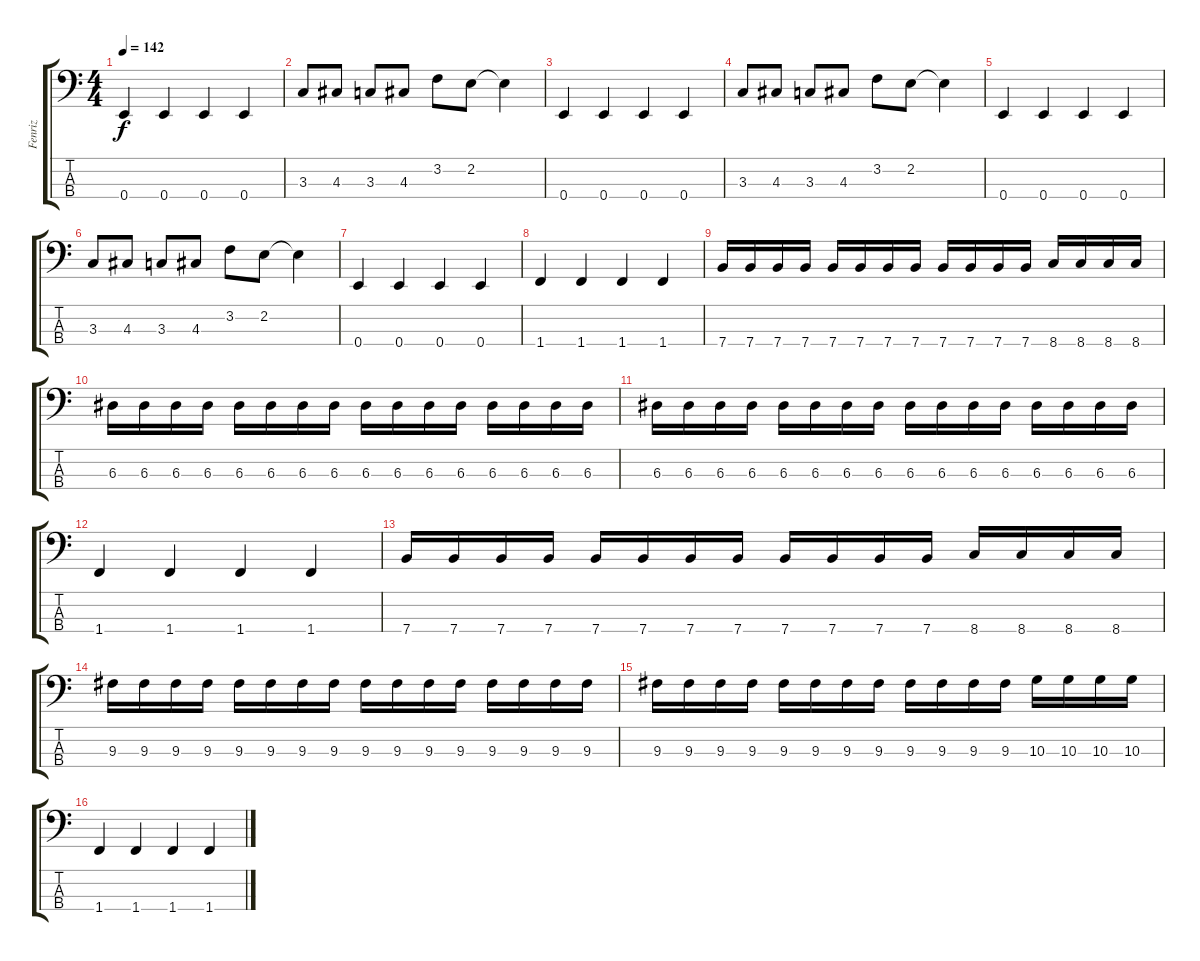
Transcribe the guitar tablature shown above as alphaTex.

\track ("Fenriz" "Fenriz") {instrument electricbassfinger}
\staff {score tabs}
\tuning (G2 D2 A1 E1) {hide}
\ts (4 4)
\tempo 142
\clef f4
\ks c
0.4.4{dy f} 0.4.4 0.4.4 0.4.4 |
3.3.8 4.3.8 3.3.8 4.3.8 3.2.8 2.2.8 2.2{t}.4 |
0.4.4 0.4.4 0.4.4 0.4.4 |
3.3.8 4.3.8 3.3.8 4.3.8 3.2.8 2.2.8 2.2{t}.4 |
0.4.4 0.4.4 0.4.4 0.4.4 |
3.3.8 4.3.8 3.3.8 4.3.8 3.2.8 2.2.8 2.2{t}.4 |
0.4.4 0.4.4 0.4.4 0.4.4 |
1.4.4 1.4.4 1.4.4 1.4.4 |
7.4.16 7.4.16 7.4.16 7.4.16 7.4.16 7.4.16 7.4.16 7.4.16 7.4.16 7.4.16 7.4.16 7.4.16 8.4.16 8.4.16 8.4.16 8.4.16 |
6.3.16 6.3.16 6.3.16 6.3.16 6.3.16 6.3.16 6.3.16 6.3.16 6.3.16 6.3.16 6.3.16 6.3.16 6.3.16 6.3.16 6.3.16 6.3.16 |
6.3.16 6.3.16 6.3.16 6.3.16 6.3.16 6.3.16 6.3.16 6.3.16 6.3.16 6.3.16 6.3.16 6.3.16 6.3.16 6.3.16 6.3.16 6.3.16 |
1.4.4 1.4.4 1.4.4 1.4.4 |
7.4.16 7.4.16 7.4.16 7.4.16 7.4.16 7.4.16 7.4.16 7.4.16 7.4.16 7.4.16 7.4.16 7.4.16 8.4.16 8.4.16 8.4.16 8.4.16 |
9.3.16 9.3.16 9.3.16 9.3.16 9.3.16 9.3.16 9.3.16 9.3.16 9.3.16 9.3.16 9.3.16 9.3.16 9.3.16 9.3.16 9.3.16 9.3.16 |
9.3.16 9.3.16 9.3.16 9.3.16 9.3.16 9.3.16 9.3.16 9.3.16 9.3.16 9.3.16 9.3.16 9.3.16 10.3.16 10.3.16 10.3.16 10.3.16 |
1.4.4 1.4.4 1.4.4 1.4.4
